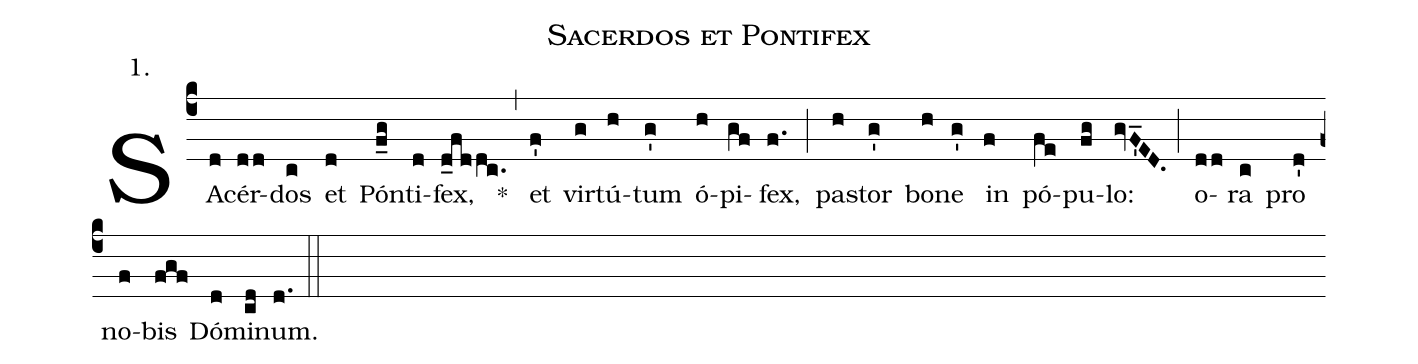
name:Sacerdos et Pontifex;
office-part:Antiphona;
mode:1;
annotation:1.;
%%
(c4) SA(d)cér(dd)dos(c) et(d) Pón(f_g)ti(d)fex,(d_fddc.) *(,) et(f') vir(g)tú(h)tum(g') ó(h)pi(gf)fex,(f.) (;) pa(h)stor(g') bo(h)ne(g') in(f) pó(fe)pu(fg)lo:(gvF'_ED.) (;) o(dd)ra(c) pro(d') no(f)bis(fgf) Dó(d)mi(cd)num.(d.) (::)
